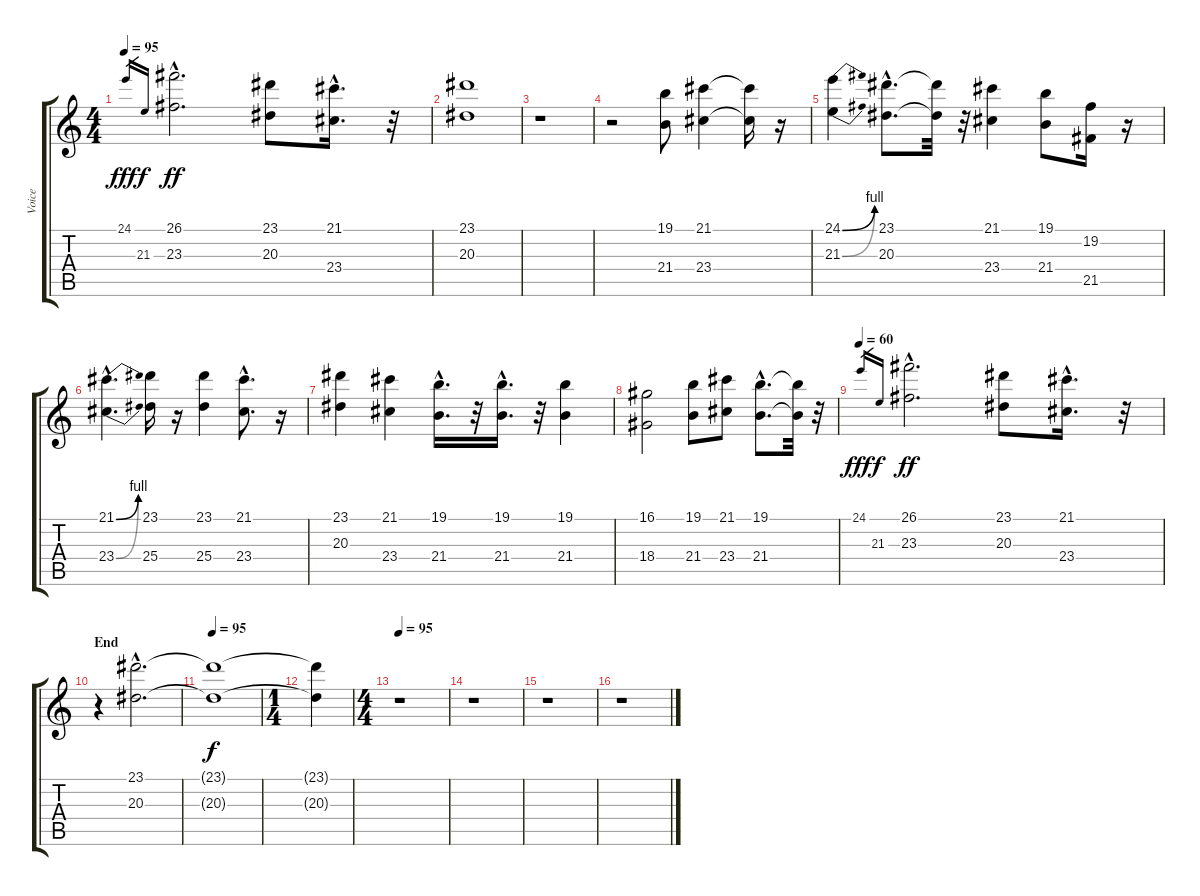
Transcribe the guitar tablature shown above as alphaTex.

\track ("Voice" "Voice") {instrument lead1square}
\staff {score tabs}
\tuning (E4 B3 G3 D3 A2 E2) {hide}
\ts (4 4)
\tempo 95
\clef g2
\ks c
24.1.16{gr dy fff} 21.3.16{gr dy f} (26.1{hac} 23.3{hac}).2{d dy ff} (23.1 20.3).8 (21.1{hac} 23.4{hac}).16{d} r.32 |
(23.1 20.3).1 |
r.1 |
r.2 (19.1 21.4).8 (21.1 23.4).4 (21.1{t} 23.4{t}).16 r.16 |
(24.1{be (bend 0 0 60 4)} 21.3{be (bend 0 0 60 4)}).4 (23.1{hac} 20.3{hac}).8{d} (23.1{t} 20.3{t}).32 r.32 (21.1 23.4).4 (19.1 21.4).8 (19.2 21.5).16 r.16 |
(21.1{be (bend 0 0 60 4) hac} 23.4{be (bend 0 0 60 4) hac}).4{d} (23.1 25.4).16 r.16 (23.1 25.4).4 (21.1{hac} 23.4{hac}).8{d} r.16 |
(23.1 20.3).4 (21.1 23.4).4 (19.1{hac} 21.4{hac}).16{d} r.32 (19.1{hac} 21.4{hac}).16{d} r.32 (19.1 21.4).4 |
(16.1 18.4).2 (19.1 21.4).8 (21.1 23.4).8 (19.1{hac} 21.4{hac}).8{d} (19.1{t} 21.4{t}).32 r.32 |
\tempo 60
24.1.16{gr dy fff} 21.3.16{gr dy f} (26.1{hac} 23.3{hac}).2{d dy ff} (23.1 20.3).8 (21.1{hac} 23.4{hac}).16{d} r.32 |
\section ("" "End")
r.4 (23.1{hac} 20.3{hac}).2{d} |
\tempo 95
(23.1{t} 20.3{t}).1{dy f} |
\ts (1 4)
(23.1{t} 20.3{t}).4 |
\ts (4 4)
\tempo 95
r.1 |
r.1 |
r.1 |
r.1
